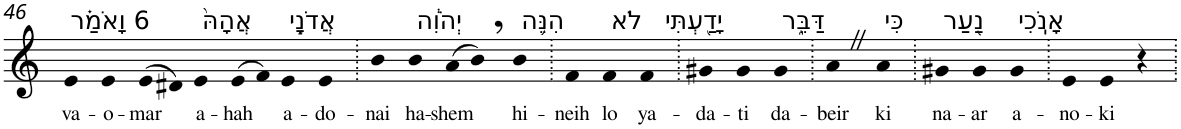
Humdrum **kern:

**kern	**text
*part1	*part1
*staff1	*staff1
*I"Piano	*
*I'Pno	*
!!LO:PB:g=z
*clefG2	*
*k[]	*
=46	=46
!LO:TX:a:t=6 וָאֹמַ֗ר	!
!	!LO:LY:b
4e	va-
!	!LO:LY:b
4e	-o-
!	!LO:LY:b
(>8e	-mar
8d#X)	.
!LO:TX:a:t=אֲהָהּ֙	!
!	!LO:LY:b
4e	a-
!	!LO:LY:b
(>8e	-hah
8f)	.
!LO:TX:a:t=אֲדֹנָ֣י	!
!	!LO:LY:b
4e	a-
!	!LO:LY:b
4e	-do-
=47.	=47.
!	!LO:LY:b
4b	-nai
!LO:TX:a:t=יְהֹוִ֔ה	!
!	!LO:LY:b
4b	ha-
!	!LO:LY:b
(>8a	-shem
8b,)	.
!LO:TX:a:t=הִנֵּ֥ה	!
!	!LO:LY:b
4b	hi-
=48.	=48.
!	!LO:LY:b
4f	-neih
!LO:TX:a:t=לֹא	!
!	!LO:LY:b
4f	lo
!LO:TX:a:t=יָדַ֖עְתִּי	!
!	!LO:LY:b
4f	ya-
=49.	=49.
!	!LO:LY:b
4g#X	-da-
!	!LO:LY:b
4g#	-ti
!LO:TX:a:t=דַּבֵּ֑ר	!
!	!LO:LY:b
4g#	da-
=50.	=50.
!	!LO:LY:b
4aZ	-beir
!LO:TX:a:t=כִּי	!
!	!LO:LY:b
4a	ki
=51.	=51.
!LO:TX:a:t=נַ֖עַר	!
!	!LO:LY:b
4g#X	na-
!	!LO:LY:b
4g#	-ar
!LO:TX:a:t=אָנֹֽכִי	!
!	!LO:LY:b
4g#	a-
=52.	=52.
!	!LO:LY:b
4e	-no-
!	!LO:LY:b
4e	-ki
4r	.
=.	=.
*-	*-
